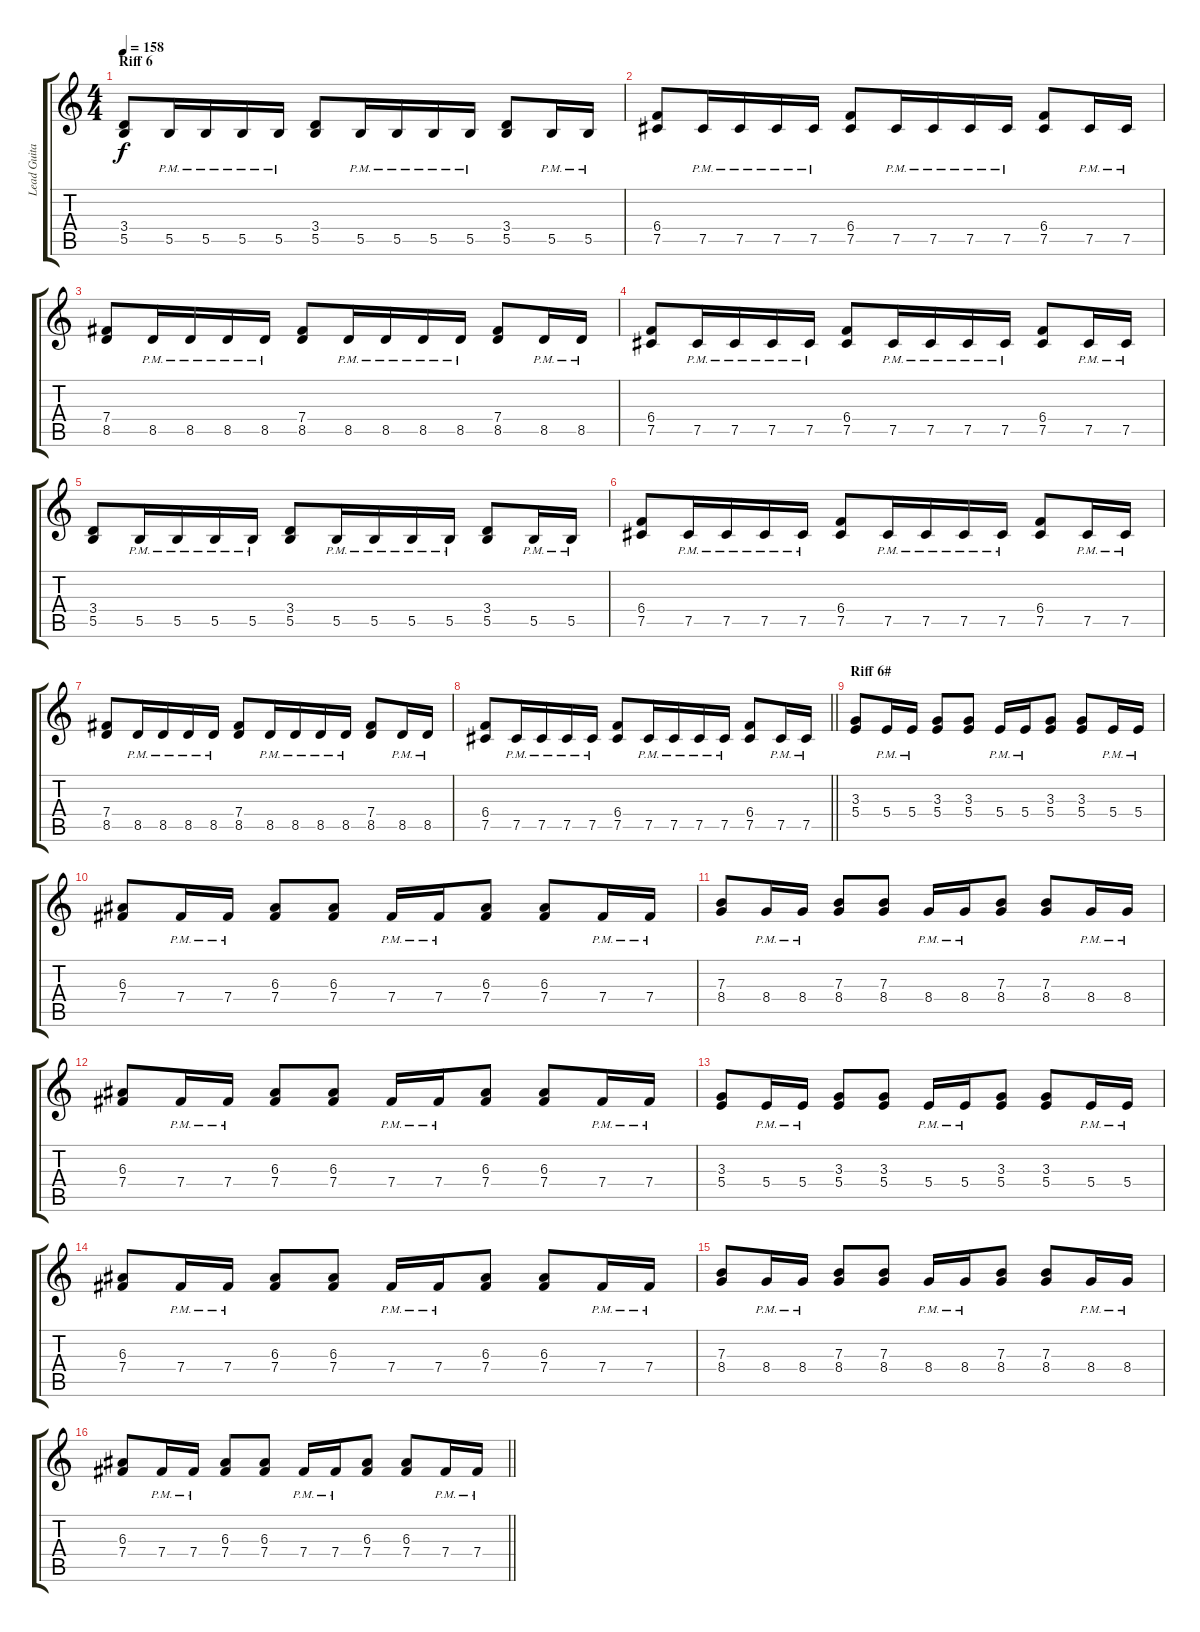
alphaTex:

\track ("Lead Guitar " "Lead Guita") {instrument distortionguitar}
\staff {score tabs}
\tuning (Db4 Ab3 E3 B2 Gb2 Db2) {hide}
\ts (4 4)
\section ("" "Riff 6")
\tempo 158
\clef g2
\ks c
(3.4 5.5).8{dy f} 5.5{pm}.16{beam merge} 5.5{pm}.16{beam merge} 5.5{pm}.16 5.5{pm}.16{beam split} (3.4 5.5).8{beam merge} 5.5{pm}.16 5.5{pm}.16 5.5{pm}.16 5.5{pm}.16 (3.4 5.5).8 5.5{pm}.16{beam merge} 5.5{pm}.16 |
(6.4 7.5).8{beam merge} 7.5{pm}.16{beam merge} 7.5{pm}.16{beam merge} 7.5{pm}.16 7.5{pm}.16{beam split} (6.4 7.5).8{beam merge} 7.5{pm}.16{beam merge} 7.5{pm}.16 7.5{pm}.16 7.5{pm}.16 (6.4 7.5).8{beam merge} 7.5{pm}.16{beam merge} 7.5{pm}.16 |
(7.4 8.5).8 8.5{pm}.16 8.5{pm}.16{beam merge} 8.5{pm}.16 8.5{pm}.16{beam split} (7.4 8.5).8{beam merge} 8.5{pm}.16 8.5{pm}.16 8.5{pm}.16 8.5{pm}.16 (7.4 8.5).8 8.5{pm}.16 8.5{pm}.16 |
(6.4 7.5).8{beam merge} 7.5{pm}.16{beam merge} 7.5{pm}.16{beam merge} 7.5{pm}.16 7.5{pm}.16{beam split} (6.4 7.5).8{beam merge} 7.5{pm}.16{beam merge} 7.5{pm}.16 7.5{pm}.16 7.5{pm}.16 (6.4 7.5).8{beam merge} 7.5{pm}.16{beam merge} 7.5{pm}.16 |
(3.4 5.5).8 5.5{pm}.16{beam merge} 5.5{pm}.16{beam merge} 5.5{pm}.16 5.5{pm}.16{beam split} (3.4 5.5).8{beam merge} 5.5{pm}.16 5.5{pm}.16 5.5{pm}.16 5.5{pm}.16 (3.4 5.5).8 5.5{pm}.16{beam merge} 5.5{pm}.16 |
(6.4 7.5).8{beam merge} 7.5{pm}.16{beam merge} 7.5{pm}.16{beam merge} 7.5{pm}.16 7.5{pm}.16{beam split} (6.4 7.5).8{beam merge} 7.5{pm}.16{beam merge} 7.5{pm}.16 7.5{pm}.16 7.5{pm}.16 (6.4 7.5).8{beam merge} 7.5{pm}.16{beam merge} 7.5{pm}.16 |
(7.4 8.5).8 8.5{pm}.16 8.5{pm}.16{beam merge} 8.5{pm}.16 8.5{pm}.16{beam split} (7.4 8.5).8{beam merge} 8.5{pm}.16 8.5{pm}.16 8.5{pm}.16 8.5{pm}.16 (7.4 8.5).8 8.5{pm}.16 8.5{pm}.16 |
\barLineRight lightlight
(6.4 7.5).8{beam merge} 7.5{pm}.16{beam merge} 7.5{pm}.16{beam merge} 7.5{pm}.16 7.5{pm}.16{beam split} (6.4 7.5).8{beam merge} 7.5{pm}.16{beam merge} 7.5{pm}.16 7.5{pm}.16 7.5{pm}.16 (6.4 7.5).8{beam merge} 7.5{pm}.16{beam merge} 7.5{pm}.16 |
\section ("" "Riff 6#")
(3.3 5.4).8 5.4{pm}.16{beam merge} 5.4{pm}.16 (3.3 5.4).8 (3.3 5.4).8 5.4{pm}.16{beam merge} 5.4{pm}.16 (3.3 5.4).8 (3.3 5.4).8 5.4{pm}.16{beam merge} 5.4{pm}.16 |
(6.3 7.4).8 7.4{pm}.16{beam merge} 7.4{pm}.16{beam split} (6.3 7.4).8{beam merge} (6.3 7.4).8 7.4{pm}.16{beam merge} 7.4{pm}.16{beam merge} (6.3 7.4).8{beam split} (6.3 7.4).8 7.4{pm}.16{beam merge} 7.4{pm}.16 |
(7.3 8.4).8 8.4{pm}.16{beam merge} 8.4{pm}.16 (7.3 8.4).8 (7.3 8.4).8 8.4{pm}.16{beam merge} 8.4{pm}.16 (7.3 8.4).8 (7.3 8.4).8 8.4{pm}.16{beam merge} 8.4{pm}.16 |
(6.3 7.4).8 7.4{pm}.16{beam merge} 7.4{pm}.16{beam split} (6.3 7.4).8{beam merge} (6.3 7.4).8 7.4{pm}.16{beam merge} 7.4{pm}.16{beam merge} (6.3 7.4).8{beam split} (6.3 7.4).8 7.4{pm}.16{beam merge} 7.4{pm}.16 |
(3.3 5.4).8 5.4{pm}.16{beam merge} 5.4{pm}.16 (3.3 5.4).8 (3.3 5.4).8 5.4{pm}.16{beam merge} 5.4{pm}.16 (3.3 5.4).8 (3.3 5.4).8 5.4{pm}.16{beam merge} 5.4{pm}.16 |
(6.3 7.4).8 7.4{pm}.16{beam merge} 7.4{pm}.16{beam split} (6.3 7.4).8{beam merge} (6.3 7.4).8 7.4{pm}.16{beam merge} 7.4{pm}.16{beam merge} (6.3 7.4).8{beam split} (6.3 7.4).8 7.4{pm}.16{beam merge} 7.4{pm}.16 |
(7.3 8.4).8 8.4{pm}.16{beam merge} 8.4{pm}.16 (7.3 8.4).8 (7.3 8.4).8 8.4{pm}.16{beam merge} 8.4{pm}.16 (7.3 8.4).8 (7.3 8.4).8 8.4{pm}.16{beam merge} 8.4{pm}.16 |
\barLineRight lightlight
(6.3 7.4).8 7.4{pm}.16{beam merge} 7.4{pm}.16{beam split} (6.3 7.4).8{beam merge} (6.3 7.4).8 7.4{pm}.16{beam merge} 7.4{pm}.16{beam merge} (6.3 7.4).8{beam split} (6.3 7.4).8 7.4{pm}.16{beam merge} 7.4{pm}.16
